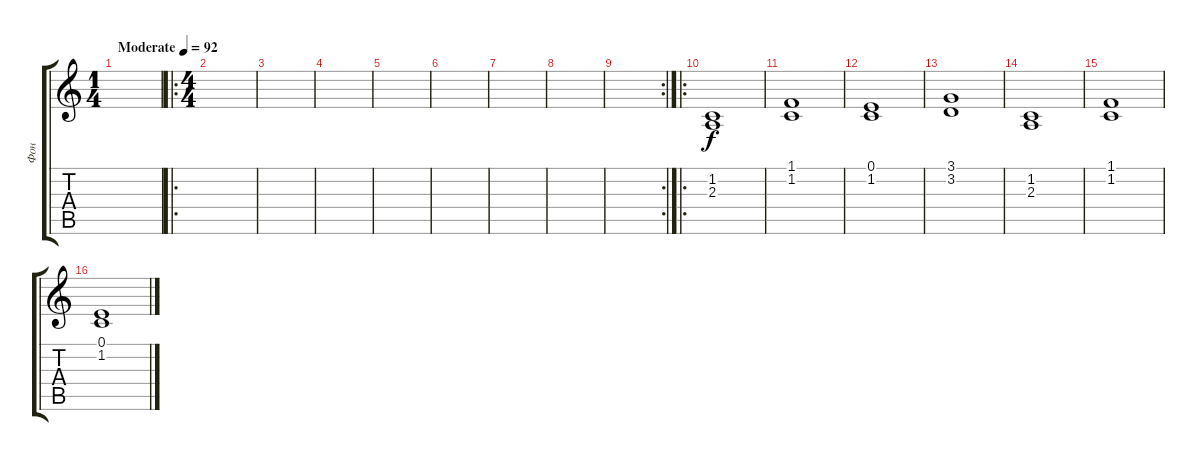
\track ("Фон" "Фон") {instrument stringensemble2}
\staff {score tabs}
\tuning (E4 B3 G3 D3 A2 E2) {hide}
\ts (1 4)
\tempo (92 "Moderate")
\clef g2
\ks c
|
\ro
\ts (4 4)
|
|
|
|
|
|
|
\rc 2
|
\ro
(1.2 2.3).1 |
(1.1 1.2).1 |
(0.1 1.2).1 |
(3.1 3.2).1 |
(1.2 2.3).1 |
(1.1 1.2).1 |
(0.1 1.2).1
